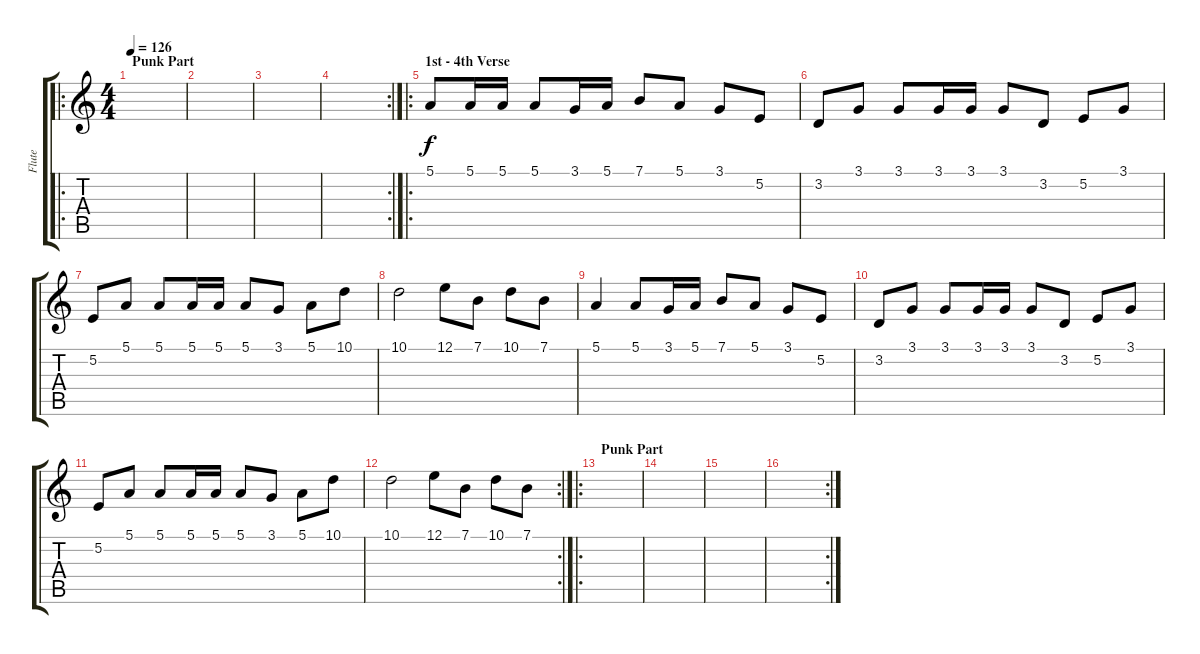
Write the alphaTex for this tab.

\track ("Flute" "Flute") {instrument flute}
\staff {score tabs}
\tuning (E4 B3 G3 D3 A2 E2) {hide}
\ro
\ts (4 4)
\section ("" "Punk Part")
\tempo 126
\clef g2
\ks c
|
|
|
\rc 2
|
\ro
\section ("" "1st - 4th Verse")
5.1.8 5.1.16 5.1.16 5.1.8 3.1.16 5.1.16 7.1.8 5.1.8 3.1.8 5.2.8 |
3.2.8 3.1.8 3.1.8 3.1.16 3.1.16 3.1.8 3.2.8 5.2.8 3.1.8 |
5.2.8 5.1.8 5.1.8 5.1.16 5.1.16 5.1.8 3.1.8 5.1.8 10.1.8 |
10.1.2 12.1.8 7.1.8 10.1.8 7.1.8 |
5.1.4 5.1.8 3.1.16 5.1.16 7.1.8 5.1.8 3.1.8 5.2.8 |
3.2.8 3.1.8 3.1.8 3.1.16 3.1.16 3.1.8 3.2.8 5.2.8 3.1.8 |
5.2.8 5.1.8 5.1.8 5.1.16 5.1.16 5.1.8 3.1.8 5.1.8 10.1.8 |
\rc 2
10.1.2 12.1.8 7.1.8 10.1.8 7.1.8 |
\ro
\section ("" "Punk Part")
|
|
|
\rc 2
